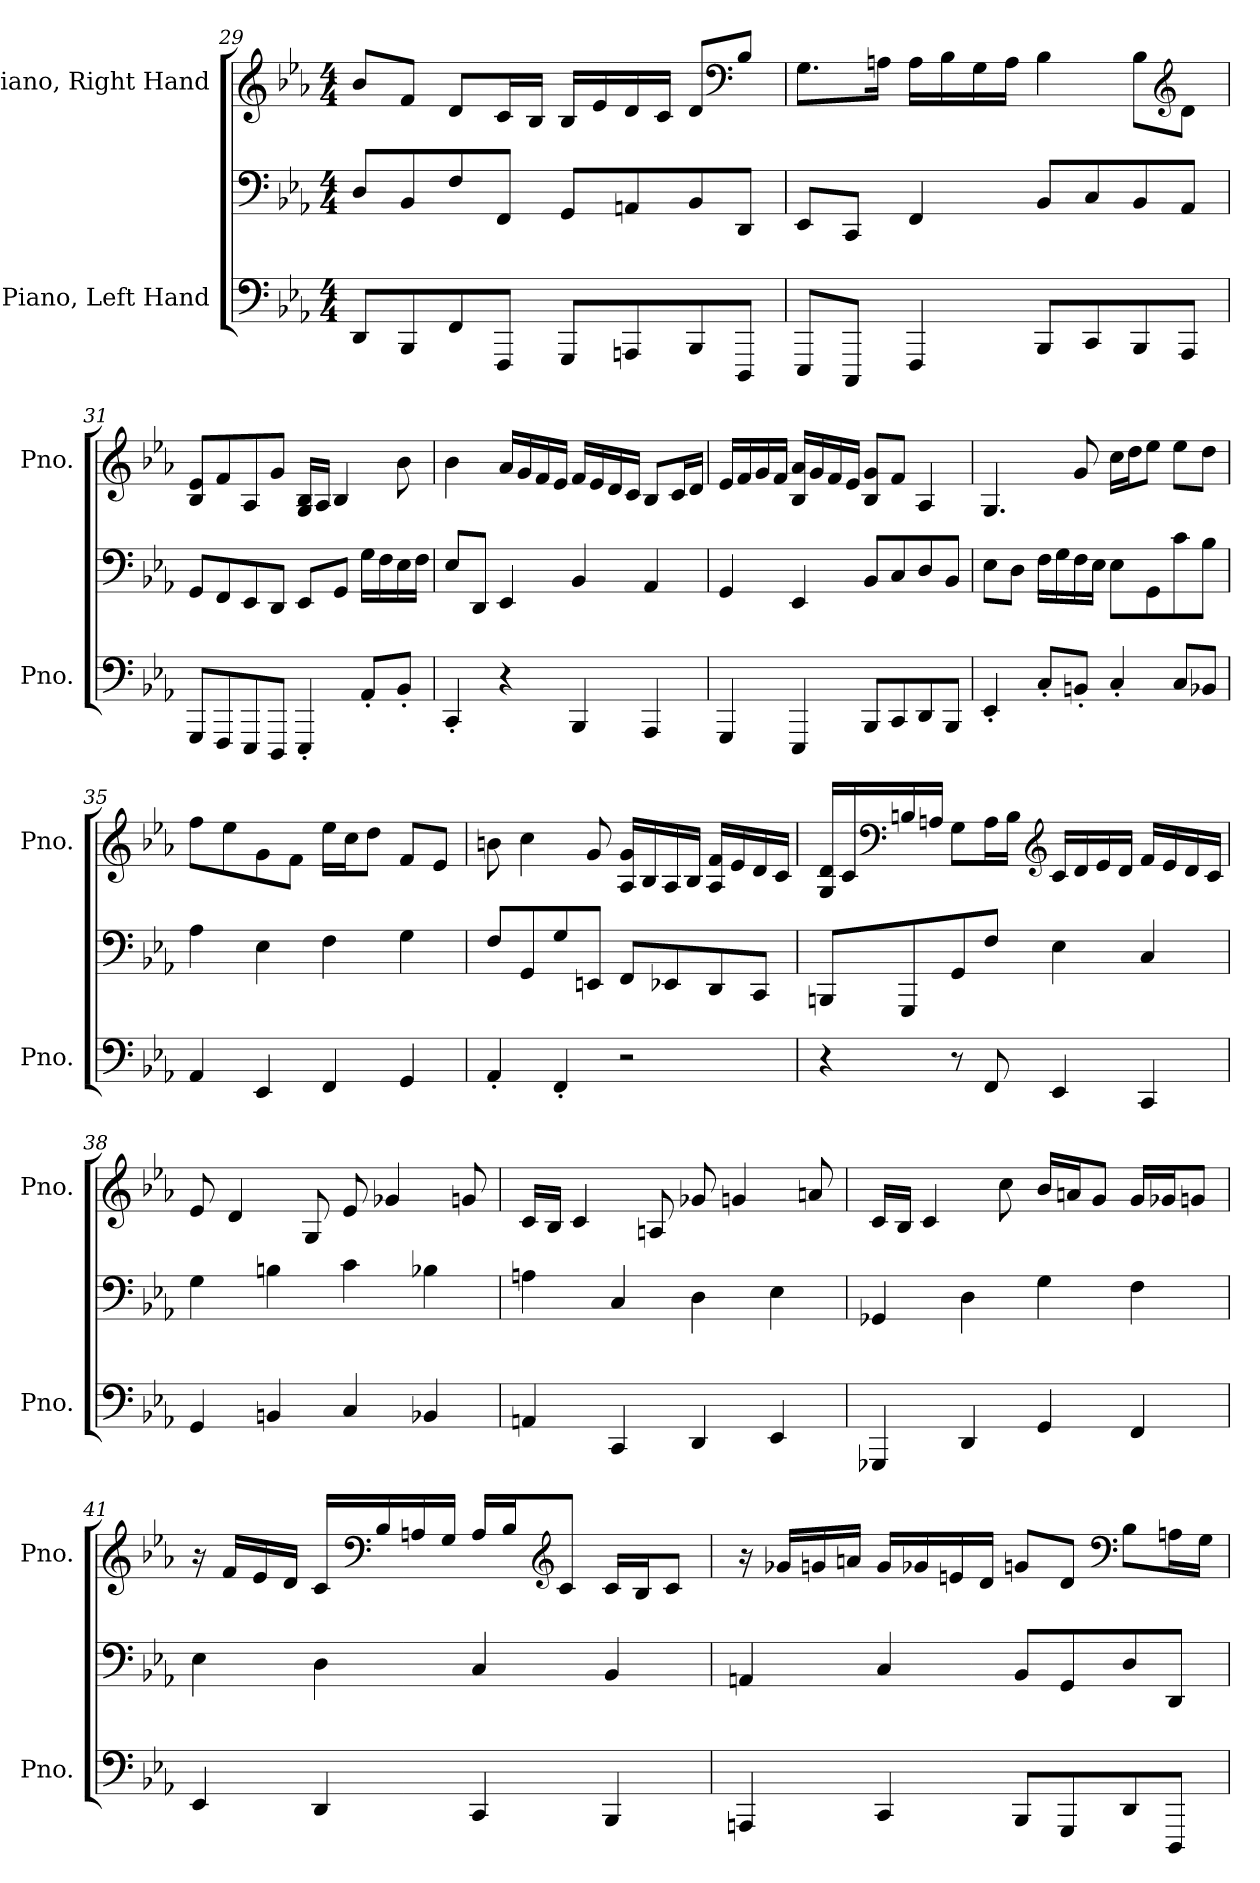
**kern	**kern	**kern
*part2	*part2	*part1
*staff3	*staff2	*staff1
*I"Piano, Left Hand	*	*I"Piano, Right Hand
*I'Pno.	*	*I'Pno.
!!LO:LB:g=z
*clefF4	*clefF4	*clefG2
*k[b-e-a-]	*k[b-e-a-]	*k[b-e-a-]
*M4/4	*M4/4	*M4/4
=29	=29	=29
8DD/L	8D/L	8b-/L
8BBB-/	8BB-/	8f/J
8FF/	8F/	8d/L
8FFF/J	8FF/J	16c/L
.	.	16B-/JJ
8GGG/L	8GG/L	16B-/LL
.	.	16e-/
8AAAn/	8AAn/	16d/
.	.	16c/JJ
8BBB-/	8BB-/	8d/L
*	*	*clefF4
8DDD/J	8DD/J	8B-/J
=30	=30	=30
8EEE-/L	8EE-/L	8.G\L
8CCC/J	8CC/J	.
.	.	16An\Jk
4FFF/	4FF/	16A\LL
.	.	16B-\
.	.	16G\
.	.	16A\JJ
8BBB-/L	8BB-/L	4B-\
8CC/	8C/	.
8BBB-/	8BB-/	8B-\L
*	*	*clefG2
8AAA-/J	8AA-/J	8d\J
=31	=31	=31
8GGG/L	8GG/L	8B-/ 8e-/L
8FFF/	8FF/	8f/
8EEE-/	8EE-/	8A-/
8DDD/J	8DD/J	8g/J
4EEE-'/	8EE-/L	16G/ 16B-/LL
.	.	16A-/JJ
.	8GG/J	4B-/
8AA-'/L	16G\LL	.
.	16F\	.
8BB-'/J	16E-\	8b-\
.	16F\JJ	.
!!LO:LB:g=z
=32	=32	=32
4CC'/	8E-/L	4b-\
.	8DD/J	.
4r	4EE-/	16a-/LL
.	.	16g/
.	.	16f/
.	.	16e-/JJ
4BBB-/	4BB-/	16f/LL
.	.	16e-/
.	.	16d/
.	.	16c/JJ
4AAA-/	4AA-/	8B-/L
.	.	16c/L
.	.	16d/JJ
=33	=33	=33
4GGG/	4GG/	16e-/LL
.	.	16f/
.	.	16g/
.	.	16f/JJ
4EEE-/	4EE-/	16B-/ 16a-/LL
.	.	16g/
.	.	16f/
.	.	16e-/JJ
8BBB-/L	8BB-/L	8B-/ 8g/L
8CC/	8C/	8f/J
8DD/	8D/	4A-/
8BBB-/J	8BB-/J	.
=34	=34	=34
4EE-'/	8E-\L	4.G/
.	8D\J	.
8C'/L	16F\LL	.
.	16G\	.
8BBn'/J	16F\	8g/
.	16E-\JJ	.
4C'/	8E-\L	16cc\LL
.	.	16dd\J
.	8GG\	8ee-\J
8C/L	8c\	8ee-\L
8BB-X/J	8B-\J	8dd\J
!!LO:PB:g=z
=35	=35	=35
4AA-/	4A-\	8ff\L
.	.	8ee-\
4EE-/	4E-\	8g\
.	.	8f\J
4FF/	4F\	16ee-\LL
.	.	16cc\J
.	.	8dd\J
4GG/	4G\	8f/L
.	.	8e-/J
=36	=36	=36
4AA-'/	8F/L	8bn\
.	8GG/	4cc\
4FF'/	8G/	.
.	8EEn/J	8g/
2r	8FF/L	16A-/ 16g/LL
.	.	16B-/
.	8EE-X/	16A-/
.	.	16B-/JJ
.	8DD/	16A-/ 16f/LL
.	.	16e-/
.	8CC/J	16d/
.	.	16c/JJ
!!LO:LB:g=z
=37	=37	=37
4r	8BBBn/L	16G/ 16d/LL
.	.	16c/
*	*	*clefF4
.	8GGG/	16Bn/
.	.	16An/JJ
8r	8GG/	8G\L
8FF/	8F/J	16A\L
.	.	16B\JJ
*	*	*clefG2
4EE-/	4E-\	16c/LL
.	.	16d/
.	.	16e-/
.	.	16d/JJ
4CC/	4C/	16f/LL
.	.	16e-/
.	.	16d/
.	.	16c/JJ
=38	=38	=38
4GG/	4G\	8e-/
.	.	4d/
4BBn/	4Bn\	.
.	.	8G/
4C/	4c\	8e-/
.	.	4g-X/
4BB-X/	4B-X\	.
.	.	8gn/
!!LO:LB:g=z
=39	=39	=39
4AAn/	4An\	16c/LL
.	.	16B-/JJ
.	.	4c/
4CC/	4C/	.
.	.	8An/
4DD/	4D\	8g-X/
.	.	4gn/
4EE-/	4E-\	.
.	.	8an/
=40	=40	=40
4GGG-X/	4GG-X/	16c/LL
.	.	16B-/JJ
.	.	4c/
4DD/	4D\	.
.	.	8cc\
4GG/	4G\	16b-/LL
.	.	16an/J
.	.	8g/J
4FF/	4F\	16g/LL
.	.	16g-X/J
.	.	8gn/J
!!LO:LB:g=z
=41	=41	=41
4EE-/	4E-\	16r
.	.	16f/LL
.	.	16e-/
.	.	16d/JJ
4DD/	4D\	16c/LL
*	*	*clefF4
.	.	16B-/
.	.	16An/
.	.	16G/JJ
4CC/	4C/	16A/LL
.	.	16B-/J
*	*	*clefG2
.	.	8c/J
4BBB-/	4BB-/	16c/LL
.	.	16B-/J
.	.	8c/J
=42	=42	=42
4AAAn/	4AAn/	16r
.	.	16g-X/LL
.	.	16gn/
.	.	16an/JJ
4CC/	4C/	16g/LL
.	.	16g-X/
.	.	16en/
.	.	16d/JJ
8BBB-/L	8BB-/L	8gn/L
8GGG/	8GG/	8d/J
*	*	*clefF4
8DD/	8D/	8B-\L
8DDD/J	8DD/J	16An\L
.	.	16G\JJ
=	=	=
*-	*-	*-
